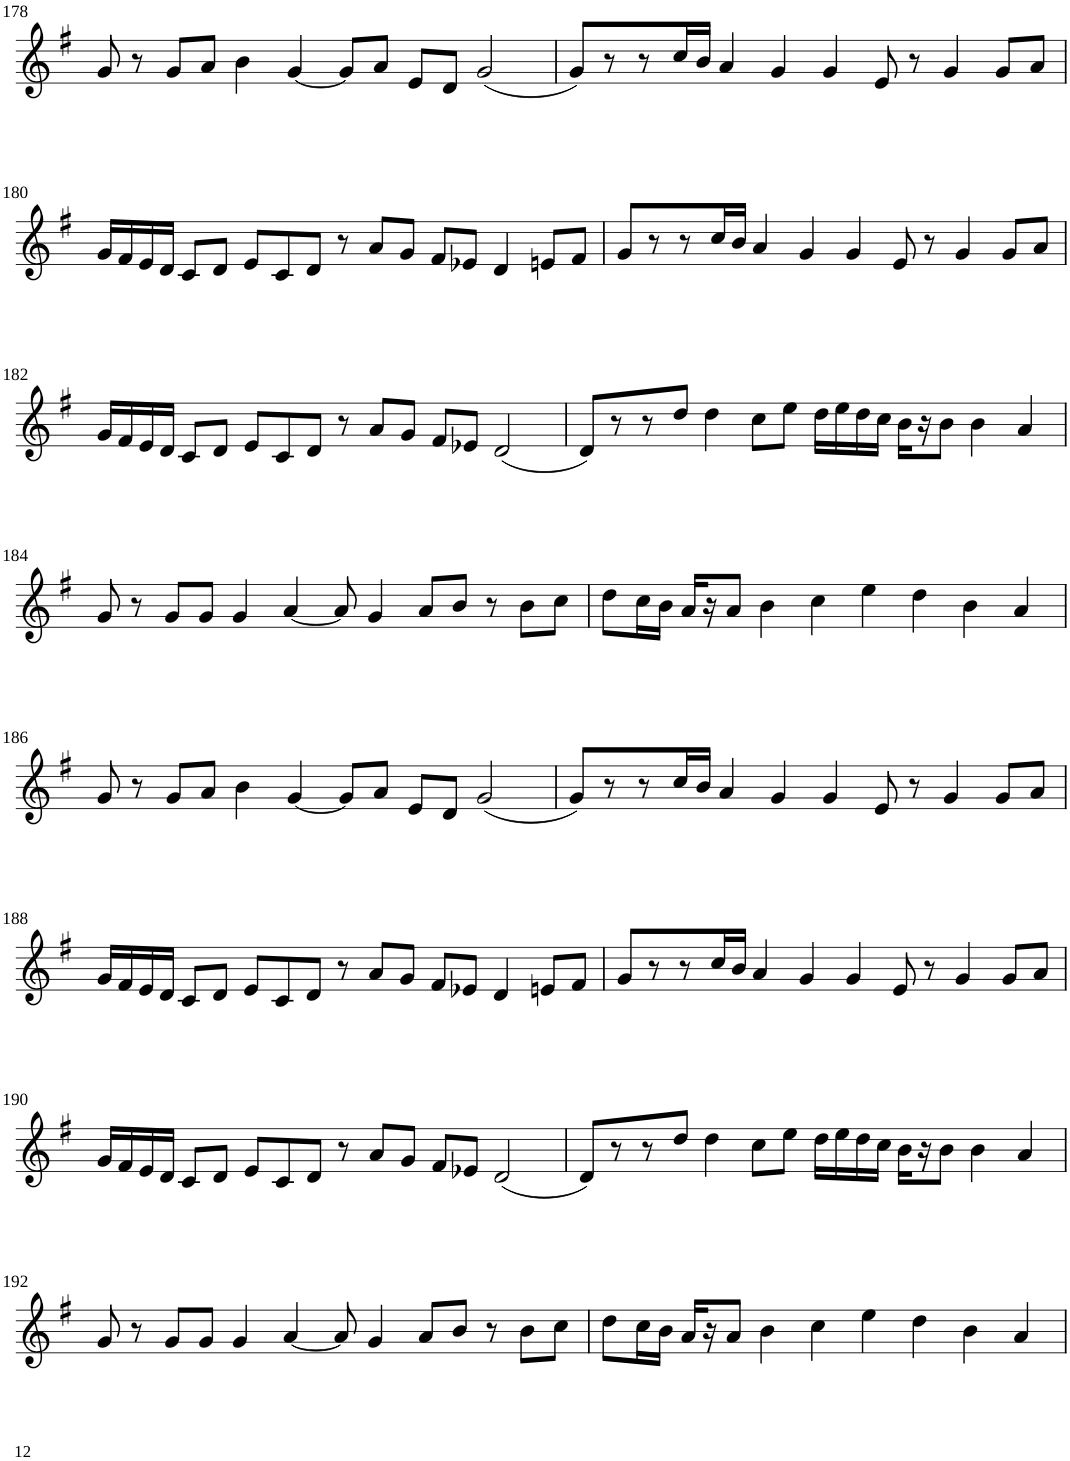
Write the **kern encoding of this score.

**kern
*part1
*staff1
*I"Violin
!!LO:PB:g=z
*clefG2
*k[f#]
*G:
*M8/4
=178
8g/
8r
8g/L
8a/J
4b\
[4g/
8g/L]
8a/J
8e/L
8d/J
(2g/
=179
8g/L)
8r
8r
16cc/L
16b/JJ
4a/
4g/
4g/
8e/
8r
4g/
8g/L
8a/J
!!LO:LB:g=z
=180
16g/LL
16f#/
16e/
16d/JJ
8c/L
8d/J
8e/L
8c/
8d/J
8r
8a/L
8g/J
8f#/L
8e-X/J
4d/
8en/L
8f#/J
=181
8g/L
8r
8r
16cc/L
16b/JJ
4a/
4g/
4g/
8e/
8r
4g/
8g/L
8a/J
!!LO:LB:g=z
=182
16g/LL
16f#/
16e/
16d/JJ
8c/L
8d/J
8e/L
8c/
8d/J
8r
8a/L
8g/J
8f#/L
8e-X/J
(2d/
=183
8d/L)
8r
8r
8dd/J
4dd\
8cc\L
8ee\J
16dd\LL
16ee\
16dd\
16cc\JJ
16b\LL
16r
8b\J
4b\
4a/
!!LO:LB:g=z
=184
8g/
8r
8g/L
8g/J
4g/
[4a/
8a/]
4g/
8a/L
8b/J
8r
8b\L
8cc\J
=185
8dd\L
16cc\L
16b\JJ
16a/LL
16r
8a/J
4b\
4cc\
4ee\
4dd\
4b\
4a/
!!LO:LB:g=z
=186
8g/
8r
8g/L
8a/J
4b\
[4g/
8g/L]
8a/J
8e/L
8d/J
(2g/
=187
8g/L)
8r
8r
16cc/L
16b/JJ
4a/
4g/
4g/
8e/
8r
4g/
8g/L
8a/J
!!LO:LB:g=z
=188
16g/LL
16f#/
16e/
16d/JJ
8c/L
8d/J
8e/L
8c/
8d/J
8r
8a/L
8g/J
8f#/L
8e-X/J
4d/
8en/L
8f#/J
=189
8g/L
8r
8r
16cc/L
16b/JJ
4a/
4g/
4g/
8e/
8r
4g/
8g/L
8a/J
!!LO:LB:g=z
=190
16g/LL
16f#/
16e/
16d/JJ
8c/L
8d/J
8e/L
8c/
8d/J
8r
8a/L
8g/J
8f#/L
8e-X/J
(2d/
=191
8d/L)
8r
8r
8dd/J
4dd\
8cc\L
8ee\J
16dd\LL
16ee\
16dd\
16cc\JJ
16b\LL
16r
8b\J
4b\
4a/
!!LO:LB:g=z
=192
8g/
8r
8g/L
8g/J
4g/
[4a/
8a/]
4g/
8a/L
8b/J
8r
8b\L
8cc\J
=193
8dd\L
16cc\L
16b\JJ
16a/LL
16r
8a/J
4b\
4cc\
4ee\
4dd\
4b\
4a/
=
*-
